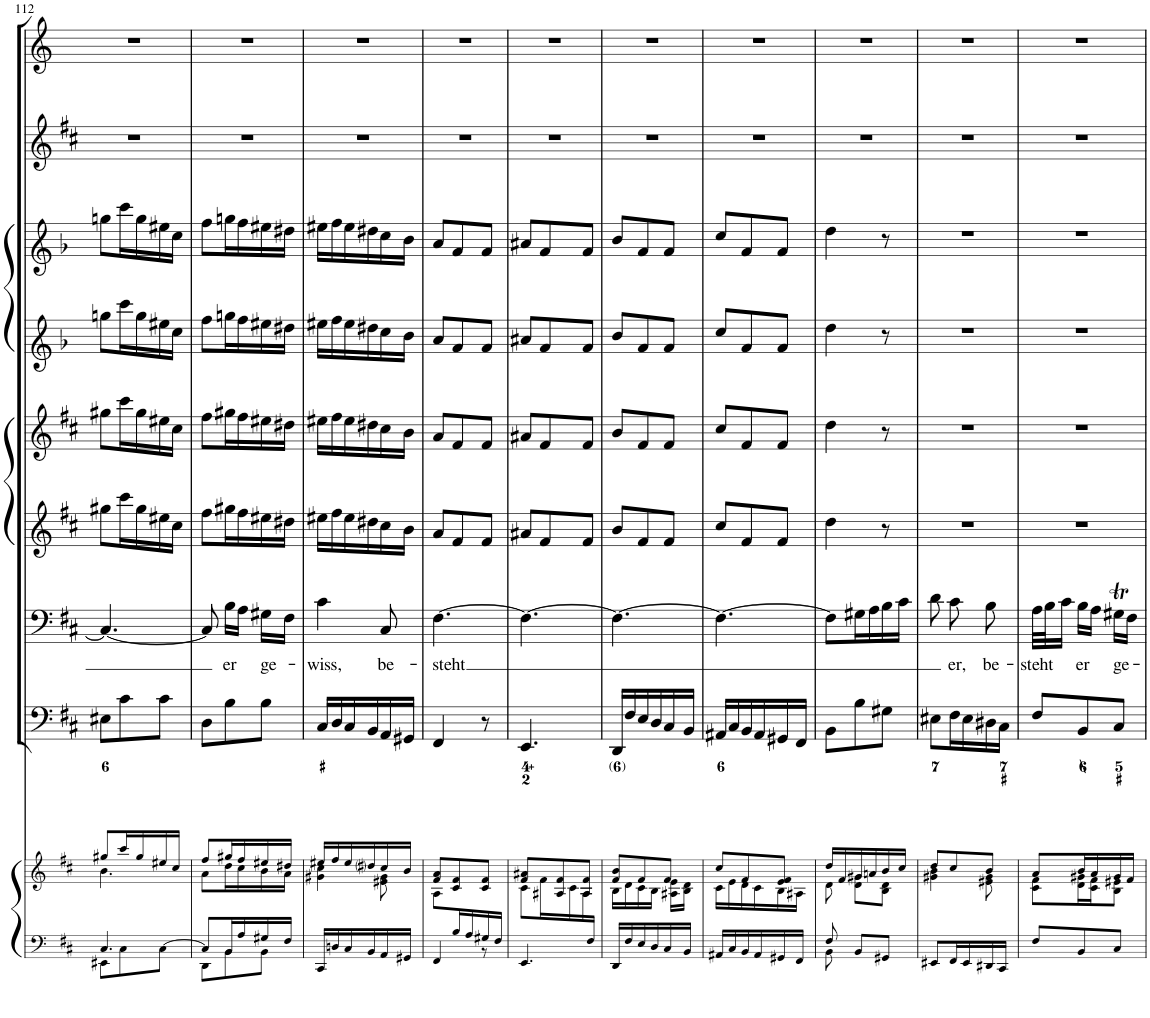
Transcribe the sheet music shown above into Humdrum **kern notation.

**kern	**kern	**kern	**kern	**text	**kern	**kern	**kern	**kern	**kern	**kern
*part9	*part9	*part8	*part7	*part7	*part6	*part5	*part4	*part3	*part2	*part1
*staff10	*staff9	*staff8	*staff7	*staff7	*staff6	*staff5	*staff4	*staff3	*staff2	*staff1
*I"Piano reduction	*	*I"Continuo	*I"Basso	*	*I"Violino II	*I"Violino I	*I"Oboe d'amore II	*I"Oboe d'amore I	*I"Flauto traverso	*I"Tromba
*I'Pno	*	*	*	*	*I'Vln	*I'Vln	*	*	*I'Fl	*
!!LO:PB:g=z
*clefF4	*clefG2	*clefF4	*clefF4	*	*clefG2	*clefG2	*clefG1	*clefG1	*clefG2	*clefG2
*	*	*	*	*	*	*	*Trd2c3	*Trd2c3	*	*Trd-1c-2
*k[f#c#]	*k[f#c#]	*k[f#c#]	*k[f#c#]	*	*k[f#c#]	*k[f#c#]	*k[b-]	*k[b-]	*k[f#c#]	*k[]
*M3/8	*M3/8	*M3/8	*M3/8	*	*M3/8	*M3/8	*M3/8	*M3/8	*M3/8	*M3/8
=112	=112	=112	=112	=112	=112	=112	=112	=112	=112	=112
*^	*^	*	*	*	*	*	*	*	*	*
4.C#/	8EE#X\L	8gg#X/L	4.b\	8E#X\L	4.C#/_	.	8gg#X\L	8gg#X\L	8bbn\L	8bbn\L	4.r	4.r
.	8C#\	16ccc#/L	.	8c#\	.	.	16ccc#\L	16ccc#\L	16eee\L	16eee\L	.	.
.	.	16gg#/	.	.	.	.	16gg#\	16gg#\	16bb\	16bb\	.	.
.	[>8C#\J	16ee#X/	.	8c#\J	.	.	16ee#X\	16ee#X\	16gg#X\	16gg#X\	.	.
.	.	16cc#/JJ	.	.	.	.	16cc#\JJ	16cc#\JJ	16ee\JJ	16ee\JJ	.	.
=113	=113	=113	=113	=113	=113	=113	=113	=113	=113	=113	=113	=113
8C#/L]	8DD\L	8ff#/L	8a\L	8D\L	8C#/]	.	8ff#\L	8ff#\L	8aa\L	8aa\L	4.r	4.r
!	!	!	!	!	!	!LO:LY:b	!	!	!	!	!	!
16BB/L	8BB\	16gg#X/L	16dd\L	8B\	16B\LL	er	16gg#X\L	16gg#X\L	16bbn\L	16bbn\L	.	.
16A/	.	16ff#/	16cc#\	.	16A\JJ	.	16ff#\	16ff#\	16aa\	16aa\	.	.
!	!	!	!	!	!	!LO:LY:b	!	!	!	!	!	!
16G#X/	8BB\J	16ee#X/	16b\	8B\J	16G#X\LL	ge-	16ee#X\	16ee#X\	16gg#X\	16gg#X\	.	.
16F#/JJ	.	16dd#X/JJ	16a\JJ	.	16F#\JJ	.	16dd#X\JJ	16dd#X\JJ	16ff#X\JJ	16ff#X\JJ	.	.
*v	*v	*	*	*	*	*	*	*	*	*	*	*
=114	=114	=114	=114	=114	=114	=114	=114	=114	=114	=114	=114
!	!	!	!	!	!LO:LY:b	!	!	!	!	!	!
16CC#/LL	16ee#X/LL	4g#X\ 4cc#\	16C#/LL	4c#\	-wiss,	16ee#X\LL	16ee#X\LL	16gg#X\LL	16gg#X\LL	4.r	4.r
16Dn/	16ff#/	.	16D/	.	.	16ff#\	16ff#\	16aa\	16aa\	.	.
16C#/	16ee#/	.	16C#/	.	.	16ee#\	16ee#\	16gg#\	16gg#\	.	.
16BB/	16dd#i/	.	16BB/	.	.	16dd#X\	16dd#X\	16ff#X\	16ff#X\	.	.
!	!	!	!	!	!LO:LY:b	!	!	!	!	!	!
16AA/	16cc#/	8e#X\ 8g#\	16AA/	8C#/	be-	16cc#\	16cc#\	16ee\	16ee\	.	.
16GG#X/JJ	16b/JJ	.	16GG#X/JJ	.	.	16b\JJ	16b\JJ	16dd\JJ	16dd\JJ	.	.
=115	=115	=115	=115	=115	=115	=115	=115	=115	=115	=115	=115
*^	*	*	*	*	*	*	*	*	*	*	*
!	!	!	!	!	!	!LO:LY:b	!	!	!	!	!	!
8ryy	4FF#/	8f#/ 8a/L	8A\L	4FF#/	[4.F#\	-steht	8a/L	8a/L	8cc/L	8cc/L	4.r	4.r
16B/L	.	8c#/ 8f#/	4ryy	.	.	.	8f#/	8f#/	8a/	8a/	.	.
16A/	.	.	.	.	.	.	.	.	.	.	.	.
16G#X/	8r	8c#/ 8f#/J	.	8r	.	.	8f#/J	8f#/J	8a/J	8a/J	.	.
16F#/JJ	.	.	.	.	.	.	.	.	.	.	.	.
=116	=116	=116	=116	=116	=116	=116	=116	=116	=116	=116	=116	=116
16ryy	4.EE/	8f#/ 8a#X/L	8c#\L	4.EE/	4.F#\_	.	8a#X/L	8a#X/L	8cc#X/L	8cc#X/L	4.r	4.r
.	.	8A#X/ 8f#/	16f#\L	.	.	.	8f#/	8f#/	8a/	8a/	.	.
.	.	.	16c#\	.	.	.	.	.	.	.	.	.
.	.	8A#/ 8f#/J	16A#\	.	.	.	8f#/J	8f#/J	8a/J	8a/J	.	.
16F#/JJ	.	.	16ryy	.	.	.	.	.	.	.	.	.
*v	*v	*	*	*	*	*	*	*	*	*	*	*
=117	=117	=117	=117	=117	=117	=117	=117	=117	=117	=117	=117
16DD/LL	8f#/ 8b/L	16B\LL	16DD/LL	4.F#\_	.	8b/L	8b/L	8dd/L	8dd/L	4.r	4.r
16F#/	.	16d\	16F#/	.	.	.	.	.	.	.	.
16E/	8f#/	16c#\	16E/	.	.	8f#/	8f#/	8a/	8a/	.	.
16D/	.	16B\JJ	16D/	.	.	.	.	.	.	.	.
16C#/	8f#/J	16A#X\ 16e\LL	16C#/	.	.	8f#/J	8f#/J	8a/J	8a/J	.	.
16BB/JJ	.	16B\ 16d\JJ	16BB/JJ	.	.	.	.	.	.	.	.
=118	=118	=118	=118	=118	=118	=118	=118	=118	=118	=118	=118
16AA#X/LL	8cc#/L	16c#\LL	16AA#X/LL	4.F#\_	.	8cc#/L	8cc#/L	8ee/L	8ee/L	4.r	4.r
16C#/	.	16e\	16C#/	.	.	.	.	.	.	.	.
16BB/	8f#/	16d\	16BB/	.	.	8f#/	8f#/	8a/	8a/	.	.
16AA#/	.	16c#\	16AA#/	.	.	.	.	.	.	.	.
16GG#X/	8e/ 8f#/J	16B\	16GG#X/	.	.	8f#/J	8f#/J	8a/J	8a/J	.	.
16FF#/JJ	.	16A#X\JJ	16FF#/JJ	.	.	.	.	.	.	.	.
=119	=119	=119	=119	=119	=119	=119	=119	=119	=119	=119	=119
*^	*	*	*	*	*	*	*	*	*	*	*
8F#/	8BB\	16dd/LL	8d\	8BB\L	8F#\L]	.	4dd\	4dd\	4ff\	4ff\	4.r	4.r
.	.	16f#/	.	.	.	.	.	.	.	.	.	.
8BB/L	4ryy	16g#X/	8d\ 8g#\L	8B\	16G#X\L	.	.	.	.	.	.	.
.	.	16an/	.	.	16A\	.	.	.	.	.	.	.
8GG#X/J	.	16b/	8B\ 8d\J	8G#X\J	16B\	.	8r	8r	8r	8r	.	.
.	.	16cc#/JJ	.	.	16c#\JJ	.	.	.	.	.	.	.
*v	*v	*	*	*	*	*	*	*	*	*	*	*
=120	=120	=120	=120	=120	=120	=120	=120	=120	=120	=120	=120
8EE#X/L	8dd/L	4g#X\ 4b\	8E#X\L	8d\	.	4.r	4.r	4.r	4.r	4.r	4.r
!	!	!	!	!	!LO:LY:b	!	!	!	!	!	!
16FF#/L	8cc#/	.	16F#\L	8c#\	er,	.	.	.	.	.	.
16EE#/	.	.	16E#\	.	.	.	.	.	.	.	.
!	!	!	!	!	!LO:LY:b	!	!	!	!	!	!
16DD#X/	8b/J	8e#X\ 8g#\	16D#X\	8B\	be-	.	.	.	.	.	.
16CC#/JJ	.	.	16C#\JJ	.	.	.	.	.	.	.	.
=121	=121	=121	=121	=121	=121	=121	=121	=121	=121	=121	=121
!	!	!	!	!	!LO:LY:b	!	!	!	!	!	!
8F#/L	8a/L	8c#\ 8f#\L	8F#/L	32A\LLL	-steht	4.r	4.r	4.r	4.r	4.r	4.r
.	.	.	.	32B\J	.	.	.	.	.	.	.
.	.	.	.	16c#\JJ	.	.	.	.	.	.	.
!	!	!	!	!	!LO:LY:b	!	!	!	!	!	!
8BB/	16b/L	16d\ 16g#X\L	8BB/	16B\LL	er	.	.	.	.	.	.
.	16a/	16c#\ 16f#\J	.	16A\JJ	.	.	.	.	.	.	.
!	!	!	!	!	!LO:LY:b	!	!	!	!	!	!
8C#/J	16g#/	8B\ 8e#X\J	8C#/J	16G#Xt\LL	ge-	.	.	.	.	.	.
.	16f#/JJ	.	.	16F#\JJ	.	.	.	.	.	.	.
*	*v	*v	*	*	*	*	*	*	*	*	*
=	=	=	=	=	=	=	=	=	=	=
*-	*-	*-	*-	*-	*-	*-	*-	*-	*-	*-
